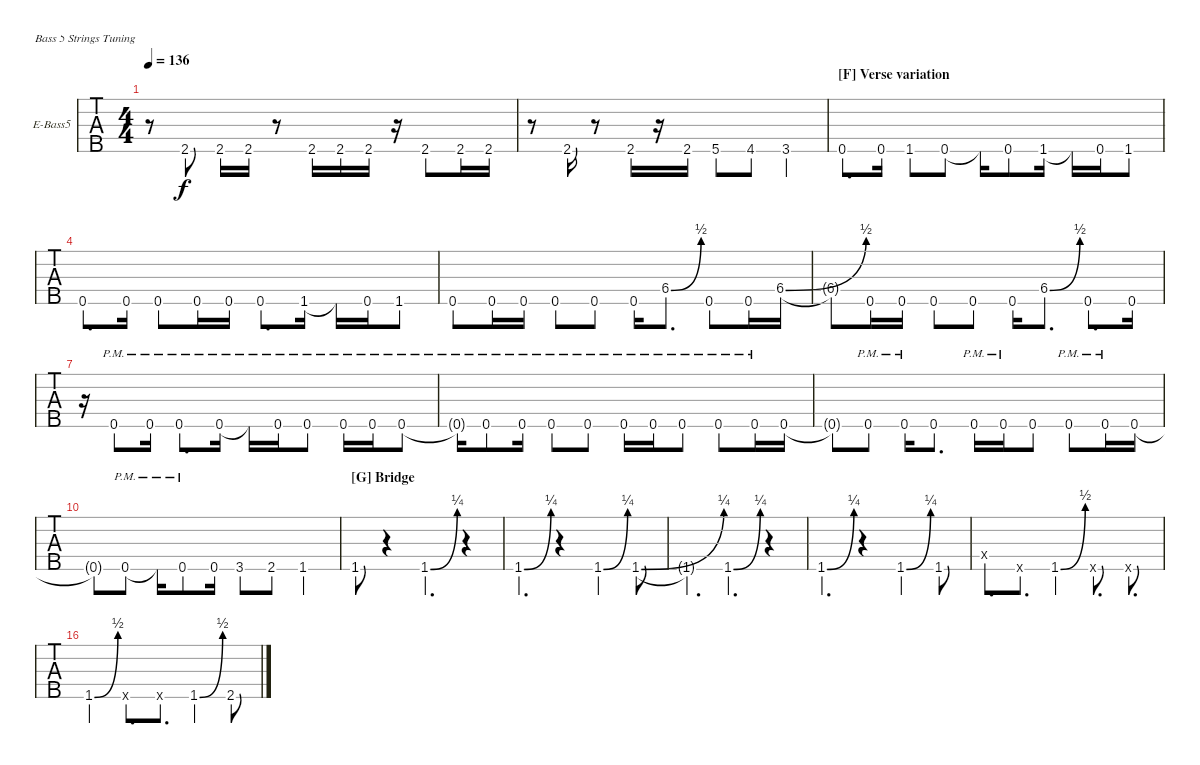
\defaultSystemsLayout 4
\bracketExtendMode groupsimilarinstruments
\firstSystemTrackNameOrientation horizontal
\otherSystemsTrackNameOrientation horizontal
\defaultBarNumberDisplay FirstOfSystem
\track ("Dist Bass" "E-Bass5") {multiBarRest instrument electricbassfinger}
\staff {tabs}
\tuning (G2 D2 A1 E1 B0)
\ts (4 4)
\tempo 136
\clef f4
\ks c
r.8{dy f} 2.5.8 2.5.16 2.5.16 r.8 2.5.16 2.5.16 2.5.16 r.16 2.5.8 2.5.16 2.5.16 |
r.8 2.5.16 r.8 2.5.16 r.16 2.5.16 5.5.8 4.5.8 3.5.4 |
\section ("F" "Verse variation")
0.5.8{d} 0.5.16 1.5.8 0.5.8 0.5{t}.16 0.5.8 1.5.16 1.5{t}.16 0.5.16 1.5.8 |
0.5.8{d} 0.5.16 0.5.8 0.5.16 0.5.16 0.5.8{d} 1.5.16 1.5{t}.16 0.5.16 1.5.8 |
0.5.8 0.5.16 0.5.16 0.5.8 0.5.8 0.5.16 6.4{be (bend 13.799999999999999 0 37.8 2)}.8{d} 0.5.8 0.5.16 6.4{be (bend 13.799999999999999 0 37.8 2)}.16 |
6.4{t}.8 0.5.16 0.5.16 0.5.8 0.5.8 0.5.16 6.4{be (bend 13.799999999999999 0 37.8 2)}.8{d} 0.5.8{d} 0.5.16 |
r.16 0.5{pm}.8 0.5{pm}.16 0.5{pm}.8{d} 0.5{pm}.16 0.5{pm t}.16 0.5{pm}.16 0.5{pm}.8 0.5{pm}.16 0.5{pm}.16 0.5{pm}.8 |
0.5{pm t}.16 0.5{pm}.8 0.5{pm}.16 0.5{pm}.8 0.5{pm}.8 0.5{pm}.16 0.5{pm}.16 0.5{pm}.8 0.5{pm}.8 0.5{pm}.16 0.5.16 |
0.5{t}.8 0.5{pm}.8 0.5{pm}.16 0.5.8{d} 0.5{pm}.16 0.5{pm}.16 0.5.8 0.5{pm}.8 0.5{pm}.16 0.5.16 |
0.5{t}.8 0.5{pm}.8 0.5{pm t}.16 0.5{pm}.8 0.5.16 3.5.8 2.5.8 1.5.4 |
\section ("G" "Bridge")
1.5.8 r.4 1.5{be (bend 0 0 30.599999999999998 1)}.4{d} r.4 |
1.5{be (bend 0 0 30.599999999999998 1)}.4{d} r.4 1.5{be (bend 0 0 30.599999999999998 1)}.4 1.5{be (bend 0 0 30.599999999999998 1)}.8 |
1.5{t}.4{d} 1.5{be (bend 0 0 30.599999999999998 1)}.4{d} r.4 |
1.5{be (bend 0 0 30.599999999999998 1)}.4{d} r.4 1.5{be (bend 0 0 30.599999999999998 1)}.4 1.5.8 |
4.4{ac x}.8{d} 2.5{ac x}.8{d} 1.5{be (bend 21.599999999999998 0 45.6 2)}.4 2.5{ac x}.8{d} 2.5{ac x}.8{d} |
1.5{be (bend 21.599999999999998 0 45.6 2)}.4 2.5{ac x}.8{d} 2.5{ac x}.8{d} 1.5{be (bend 21.599999999999998 0 45.6 2)}.4 2.5.8
